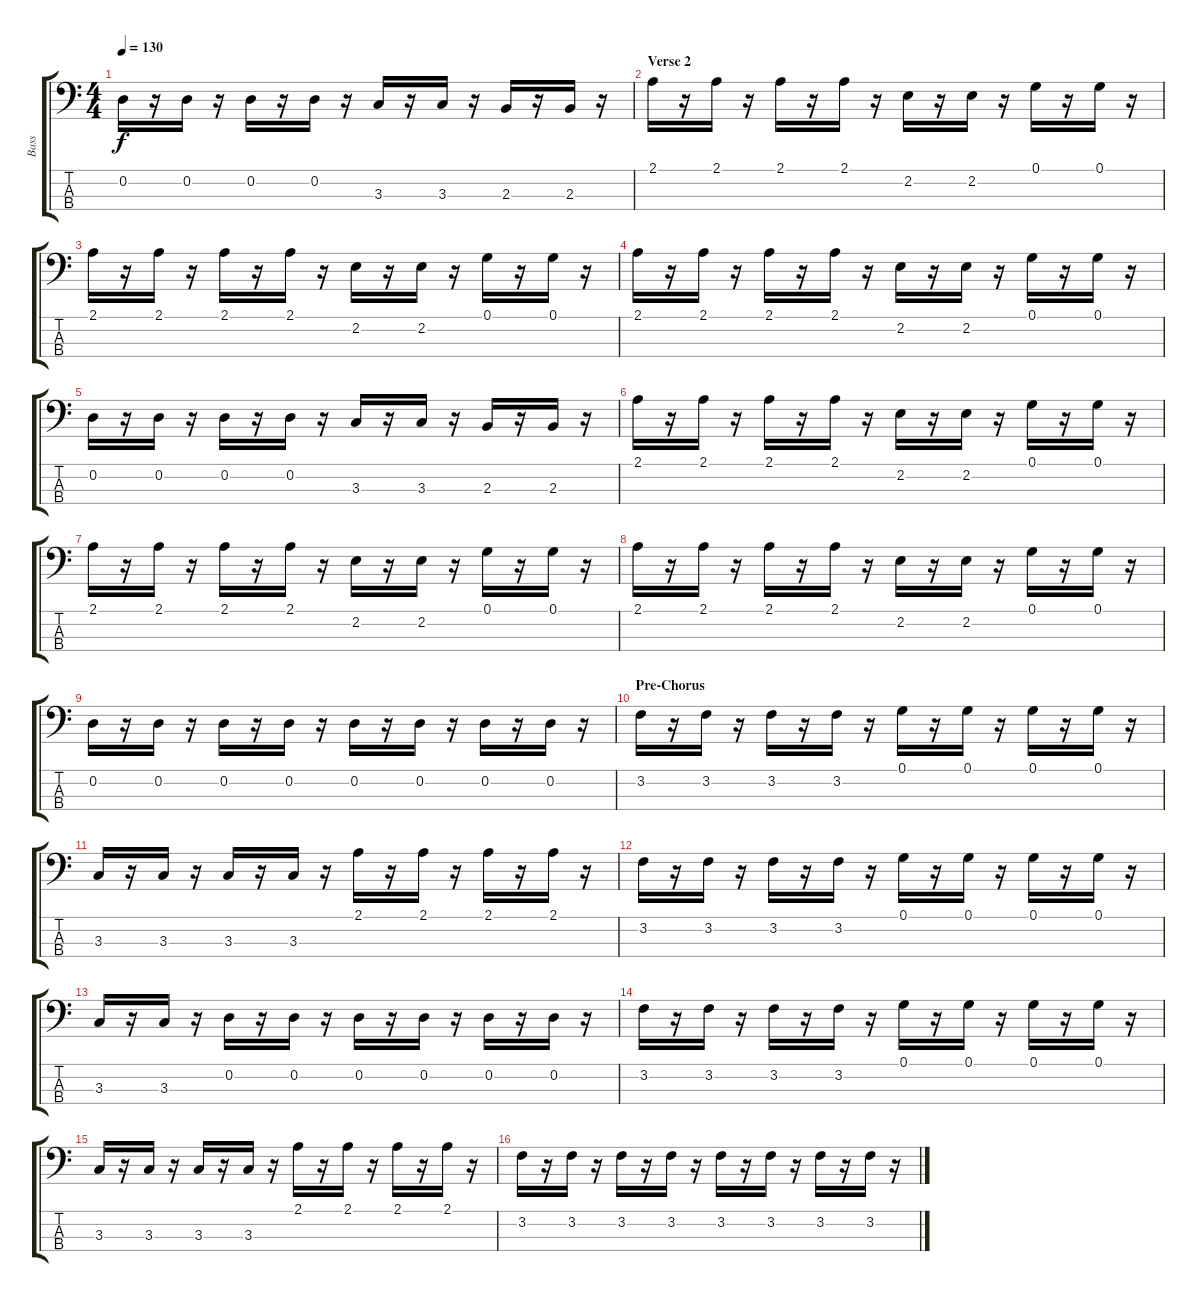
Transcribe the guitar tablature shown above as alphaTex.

\track ("Bass" "Bass") {instrument electricbasspick}
\staff {score tabs}
\tuning (G2 D2 A1 E1) {hide}
\ts (4 4)
\tempo 130
\clef f4
\ks c
0.2.16{dy f} r.16 0.2.16 r.16 0.2.16 r.16 0.2.16 r.16 3.3.16 r.16 3.3.16 r.16 2.3.16 r.16 2.3.16 r.16 |
\section ("" "Verse 2")
2.1.16 r.16 2.1.16 r.16 2.1.16 r.16 2.1.16 r.16 2.2.16 r.16 2.2.16 r.16 0.1.16 r.16 0.1.16 r.16 |
2.1.16 r.16 2.1.16 r.16 2.1.16 r.16 2.1.16 r.16 2.2.16 r.16 2.2.16 r.16 0.1.16 r.16 0.1.16 r.16 |
2.1.16 r.16 2.1.16 r.16 2.1.16 r.16 2.1.16 r.16 2.2.16 r.16 2.2.16 r.16 0.1.16 r.16 0.1.16 r.16 |
0.2.16 r.16 0.2.16 r.16 0.2.16 r.16 0.2.16 r.16 3.3.16 r.16 3.3.16 r.16 2.3.16 r.16 2.3.16 r.16 |
2.1.16 r.16 2.1.16 r.16 2.1.16 r.16 2.1.16 r.16 2.2.16 r.16 2.2.16 r.16 0.1.16 r.16 0.1.16 r.16 |
2.1.16 r.16 2.1.16 r.16 2.1.16 r.16 2.1.16 r.16 2.2.16 r.16 2.2.16 r.16 0.1.16 r.16 0.1.16 r.16 |
2.1.16 r.16 2.1.16 r.16 2.1.16 r.16 2.1.16 r.16 2.2.16 r.16 2.2.16 r.16 0.1.16 r.16 0.1.16 r.16 |
0.2.16 r.16 0.2.16 r.16 0.2.16 r.16 0.2.16 r.16 0.2.16 r.16 0.2.16 r.16 0.2.16 r.16 0.2.16 r.16 |
\section ("" "Pre-Chorus")
3.2.16 r.16 3.2.16 r.16 3.2.16 r.16 3.2.16 r.16 0.1.16 r.16 0.1.16 r.16 0.1.16 r.16 0.1.16 r.16 |
3.3.16 r.16 3.3.16 r.16 3.3.16 r.16 3.3.16 r.16 2.1.16 r.16 2.1.16 r.16 2.1.16 r.16 2.1.16 r.16 |
3.2.16 r.16 3.2.16 r.16 3.2.16 r.16 3.2.16 r.16 0.1.16 r.16 0.1.16 r.16 0.1.16 r.16 0.1.16 r.16 |
3.3.16 r.16 3.3.16 r.16 0.2.16 r.16 0.2.16 r.16 0.2.16 r.16 0.2.16 r.16 0.2.16 r.16 0.2.16 r.16 |
3.2.16 r.16 3.2.16 r.16 3.2.16 r.16 3.2.16 r.16 0.1.16 r.16 0.1.16 r.16 0.1.16 r.16 0.1.16 r.16 |
3.3.16 r.16 3.3.16 r.16 3.3.16 r.16 3.3.16 r.16 2.1.16 r.16 2.1.16 r.16 2.1.16 r.16 2.1.16 r.16 |
3.2.16 r.16 3.2.16 r.16 3.2.16 r.16 3.2.16 r.16 3.2.16 r.16 3.2.16 r.16 3.2.16 r.16 3.2.16 r.16
